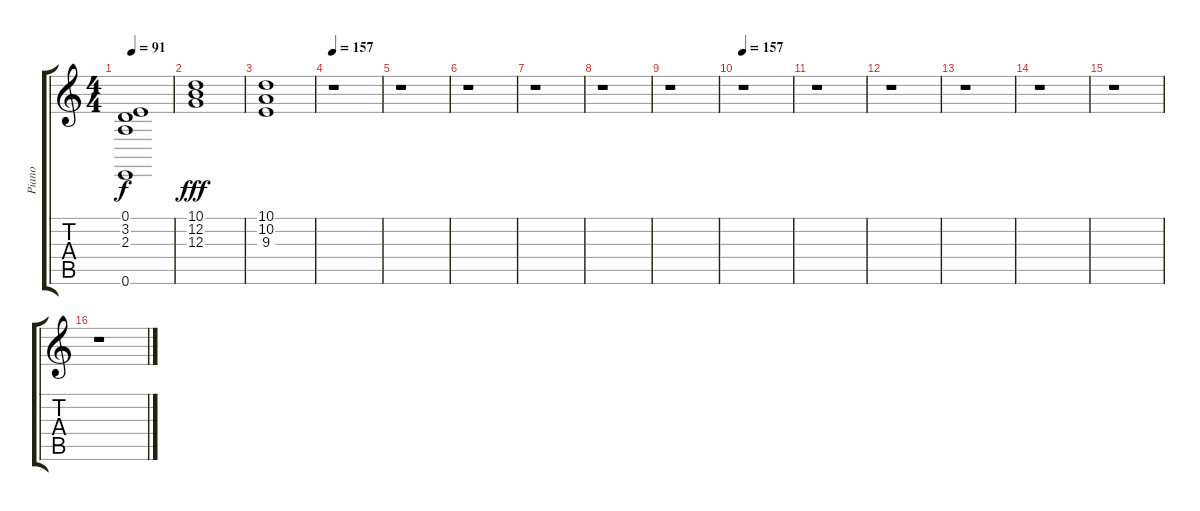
\track ("Piano" "Piano") {instrument acousticgrandpiano}
\staff {score tabs}
\tuning (E4 B3 G3 D3 A2 E2) {hide}
\ts (4 4)
\tempo 91
\clef g2
\ks c
(0.1{t} 3.2{t} 2.3{t} 0.6{t}).1{dy f} |
(10.1 12.2 12.3).1{dy fff} |
(10.1 10.2 9.3).1 |
\tempo 157
r.1 |
r.1 |
r.1 |
r.1 |
r.1 |
r.1 |
\tempo 157
r.1 |
r.1 |
r.1 |
r.1 |
r.1 |
r.1 |
r.1
